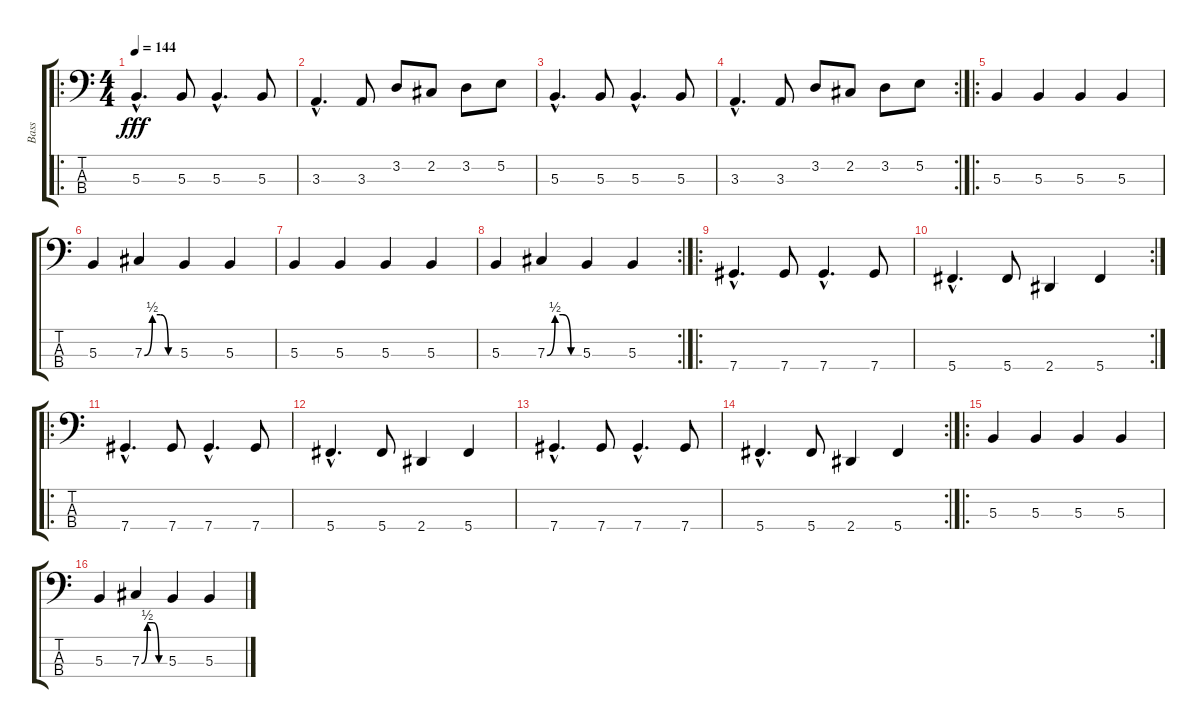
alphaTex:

\track ("Bass" "Bass") {instrument electricbassfinger}
\staff {score tabs}
\tuning (E2 B1 Gb1 Db1) {hide}
\ro
\ts (4 4)
\tempo 144
\clef f4
\ks c
5.3{hac}.4{d dy fff} 5.3.8 5.3{hac}.4{d} 5.3.8 |
3.3{hac}.4{d} 3.3.8 3.2.8 2.2.8 3.2.8 5.2.8 |
5.3{hac}.4{d} 5.3.8 5.3{hac}.4{d} 5.3.8 |
\rc 2
3.3{hac}.4{d} 3.3.8 3.2.8 2.2.8 3.2.8 5.2.8 |
\ro
5.3.4 5.3.4 5.3.4 5.3.4 |
5.3.4 7.3{be (custom 0 0 15 2 30 2 45 0 60 0)}.4 5.3.4 5.3.4 |
5.3.4 5.3.4 5.3.4 5.3.4 |
\rc 2
5.3.4 7.3{be (custom 0 0 15 2 30 2 45 0 60 0)}.4 5.3.4 5.3.4 |
\ro
7.4{hac}.4{d} 7.4.8 7.4{hac}.4{d} 7.4.8 |
\rc 2
5.4{hac}.4{d} 5.4.8 2.4.4 5.4.4 |
\ro
7.4{hac}.4{d} 7.4.8 7.4{hac}.4{d} 7.4.8 |
5.4{hac}.4{d} 5.4.8 2.4.4 5.4.4 |
7.4{hac}.4{d} 7.4.8 7.4{hac}.4{d} 7.4.8 |
\rc 2
5.4{hac}.4{d} 5.4.8 2.4.4 5.4.4 |
\ro
5.3.4 5.3.4 5.3.4 5.3.4 |
5.3.4 7.3{be (custom 0 0 15 2 30 2 45 0 60 0)}.4 5.3.4 5.3.4
